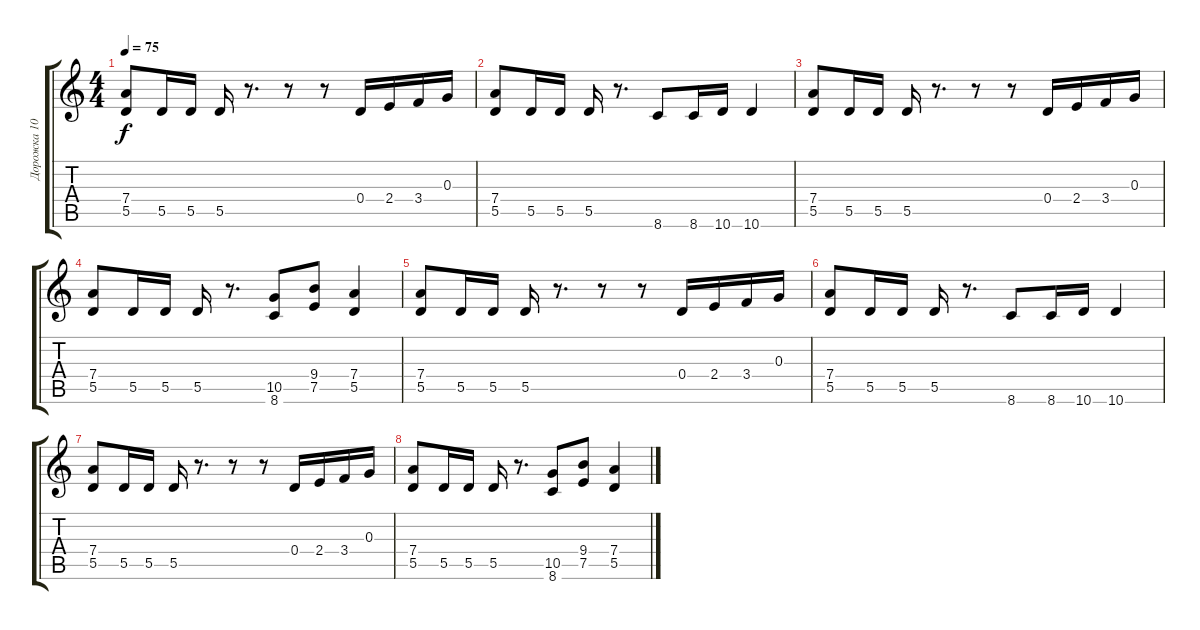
\track ("Дорожка 10" "Дорожка 10") {instrument distortionguitar}
\staff {score tabs}
\tuning (E4 B3 G3 D3 A2 E2) {hide}
\ts (4 4)
\tempo 75
\clef g2
\ks c
(7.4 5.5).8{dy f} 5.5.16 5.5.16 5.5.16 r.8{d} r.8 r.8 0.4.16 2.4.16 3.4.16 0.3.16 |
(7.4 5.5).8 5.5.16 5.5.16 5.5.16 r.8{d} 8.6.8 8.6.16 10.6.16 10.6.4 |
(7.4 5.5).8 5.5.16 5.5.16 5.5.16 r.8{d} r.8 r.8 0.4.16 2.4.16 3.4.16 0.3.16 |
(7.4 5.5).8 5.5.16 5.5.16 5.5.16 r.8{d} (10.5 8.6).8 (9.4 7.5).8 (7.4 5.5).4 |
(7.4 5.5).8 5.5.16 5.5.16 5.5.16 r.8{d} r.8 r.8 0.4.16 2.4.16 3.4.16 0.3.16 |
(7.4 5.5).8 5.5.16 5.5.16 5.5.16 r.8{d} 8.6.8 8.6.16 10.6.16 10.6.4 |
(7.4 5.5).8 5.5.16 5.5.16 5.5.16 r.8{d} r.8 r.8 0.4.16 2.4.16 3.4.16 0.3.16 |
(7.4 5.5).8 5.5.16 5.5.16 5.5.16 r.8{d} (10.5 8.6).8 (9.4 7.5).8 (7.4 5.5).4
